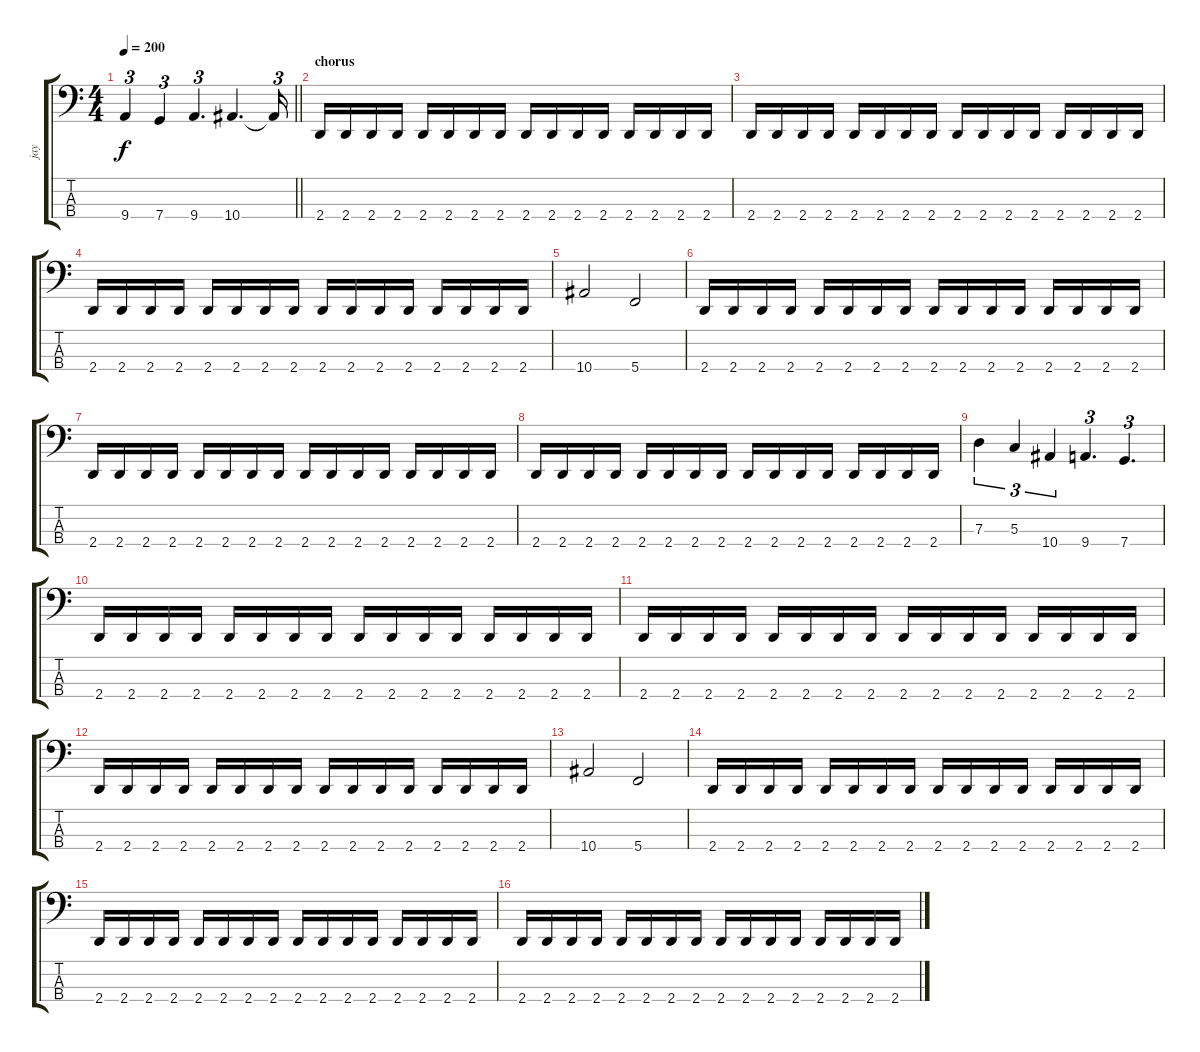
\track ("jay" "jay") {instrument electricbassfinger}
\staff {score tabs}
\tuning (F2 C2 G1 C1) {hide}
\ts (4 4)
\tempo 200
\clef f4
\barLineRight lightlight
\ks c
9.4.4{tu (3 2) dy f} 7.4.4{tu (3 2)} 9.4.4{d tu (3 2)} 10.4.4{d} 10.4{t}.16{tu (3 2)} |
\section ("" "chorus")
2.4.16 2.4.16 2.4.16 2.4.16 2.4.16 2.4.16 2.4.16 2.4.16 2.4.16 2.4.16 2.4.16 2.4.16 2.4.16 2.4.16 2.4.16 2.4.16 |
2.4.16 2.4.16 2.4.16 2.4.16 2.4.16 2.4.16 2.4.16 2.4.16 2.4.16 2.4.16 2.4.16 2.4.16 2.4.16 2.4.16 2.4.16 2.4.16 |
2.4.16 2.4.16 2.4.16 2.4.16 2.4.16 2.4.16 2.4.16 2.4.16 2.4.16 2.4.16 2.4.16 2.4.16 2.4.16 2.4.16 2.4.16 2.4.16 |
10.4.2 5.4.2 |
2.4.16 2.4.16 2.4.16 2.4.16 2.4.16 2.4.16 2.4.16 2.4.16 2.4.16 2.4.16 2.4.16 2.4.16 2.4.16 2.4.16 2.4.16 2.4.16 |
2.4.16 2.4.16 2.4.16 2.4.16 2.4.16 2.4.16 2.4.16 2.4.16 2.4.16 2.4.16 2.4.16 2.4.16 2.4.16 2.4.16 2.4.16 2.4.16 |
2.4.16 2.4.16 2.4.16 2.4.16 2.4.16 2.4.16 2.4.16 2.4.16 2.4.16 2.4.16 2.4.16 2.4.16 2.4.16 2.4.16 2.4.16 2.4.16 |
7.3.4{tu (3 2)} 5.3.4{tu (3 2)} 10.4.4{tu (3 2)} 9.4.4{d tu (3 2)} 7.4.4{d tu (3 2)} |
2.4.16 2.4.16 2.4.16 2.4.16 2.4.16 2.4.16 2.4.16 2.4.16 2.4.16 2.4.16 2.4.16 2.4.16 2.4.16 2.4.16 2.4.16 2.4.16 |
2.4.16 2.4.16 2.4.16 2.4.16 2.4.16 2.4.16 2.4.16 2.4.16 2.4.16 2.4.16 2.4.16 2.4.16 2.4.16 2.4.16 2.4.16 2.4.16 |
2.4.16 2.4.16 2.4.16 2.4.16 2.4.16 2.4.16 2.4.16 2.4.16 2.4.16 2.4.16 2.4.16 2.4.16 2.4.16 2.4.16 2.4.16 2.4.16 |
10.4.2 5.4.2 |
2.4.16 2.4.16 2.4.16 2.4.16 2.4.16 2.4.16 2.4.16 2.4.16 2.4.16 2.4.16 2.4.16 2.4.16 2.4.16 2.4.16 2.4.16 2.4.16 |
2.4.16 2.4.16 2.4.16 2.4.16 2.4.16 2.4.16 2.4.16 2.4.16 2.4.16 2.4.16 2.4.16 2.4.16 2.4.16 2.4.16 2.4.16 2.4.16 |
2.4.16 2.4.16 2.4.16 2.4.16 2.4.16 2.4.16 2.4.16 2.4.16 2.4.16 2.4.16 2.4.16 2.4.16 2.4.16 2.4.16 2.4.16 2.4.16
